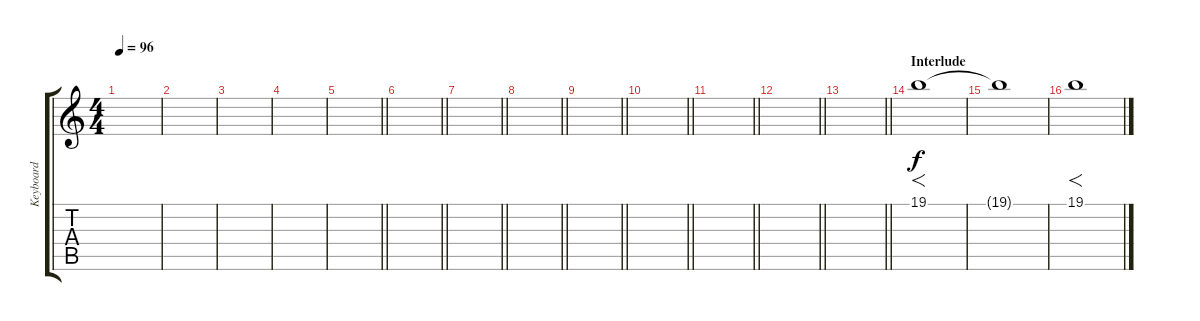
\track ("Keyboard" "Keyboard") {instrument choiraahs}
\staff {score tabs}
\tuning (E4 B3 G3 D3 A2 E2) {hide}
\ts (4 4)
\tempo 96
\clef g2
\ks c
|
|
|
|
\barLineRight lightlight
|
\barLineRight lightlight
|
\barLineRight lightlight
|
\barLineRight lightlight
|
\barLineRight lightlight
|
\barLineRight lightlight
|
\barLineRight lightlight
|
\barLineRight lightlight
|
\barLineRight lightlight
|
\section ("" "Interlude")
19.1.1{f} |
19.1{t}.1 |
19.1.1{f}
